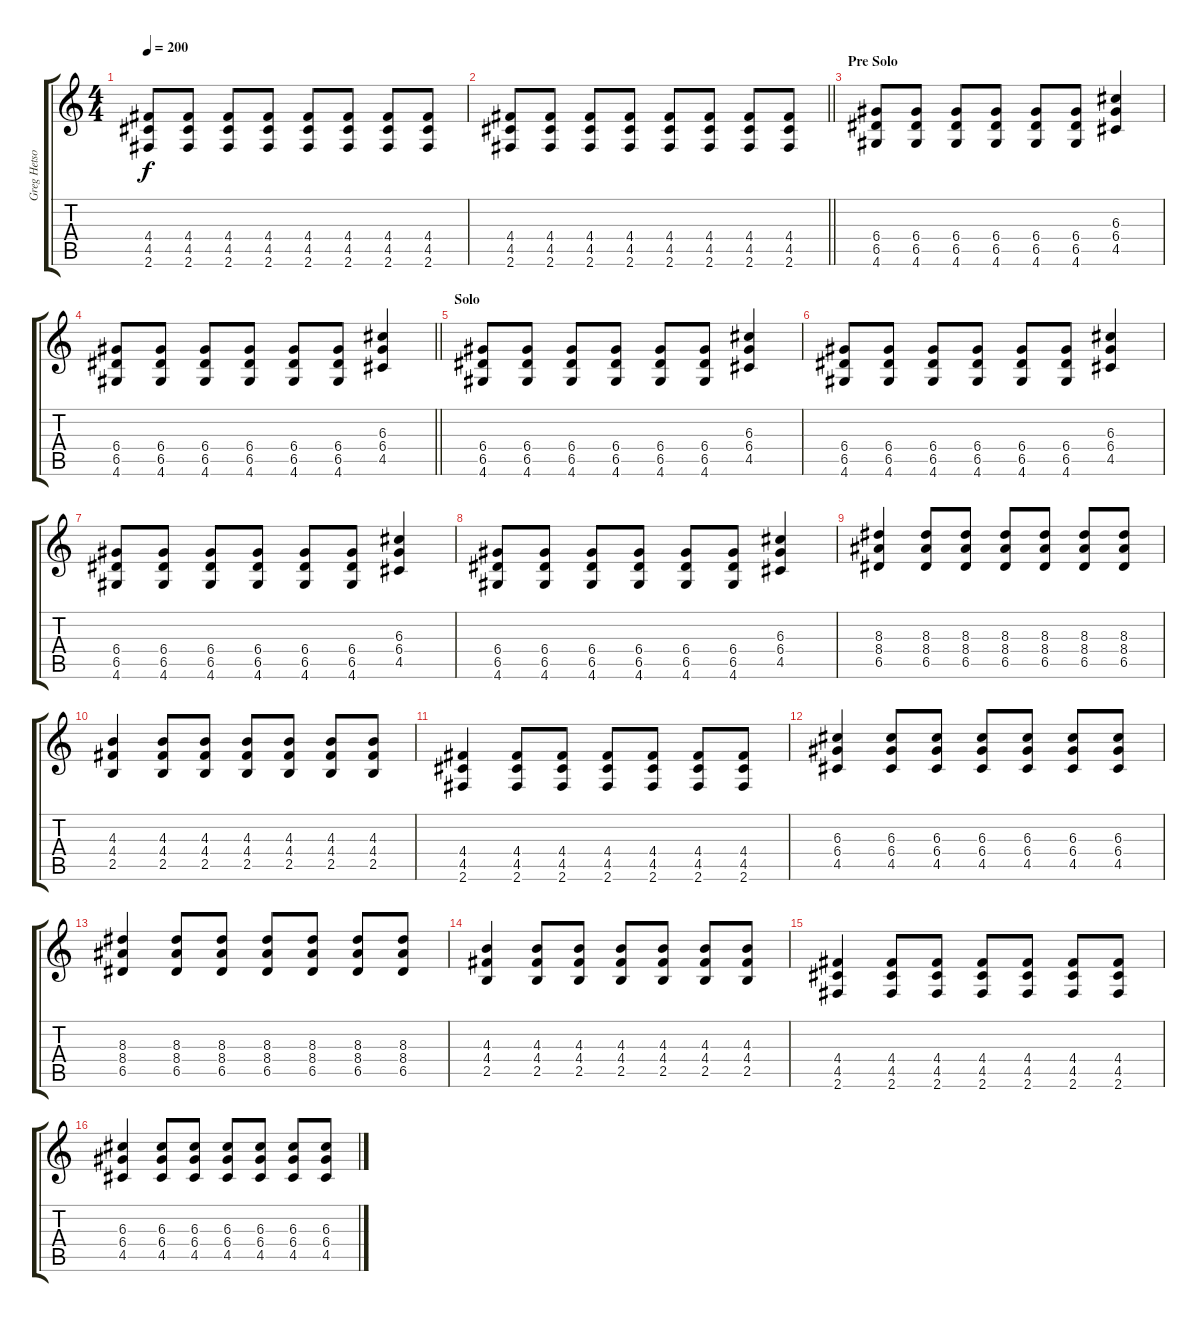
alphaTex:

\track ("Greg Hetson" "Greg Hetso") {instrument overdrivenguitar}
\staff {score tabs}
\tuning (E4 B3 G3 D3 A2 E2) {hide}
\ts (4 4)
\tempo 200
\clef g2
\ks c
(4.4 4.5 2.6).8{dy f} (4.4 4.5 2.6).8 (4.4 4.5 2.6).8 (4.4 4.5 2.6).8 (4.4 4.5 2.6).8 (4.4 4.5 2.6).8 (4.4 4.5 2.6).8 (4.4 4.5 2.6).8 |
\barLineRight lightlight
(4.4 4.5 2.6).8 (4.4 4.5 2.6).8 (4.4 4.5 2.6).8 (4.4 4.5 2.6).8 (4.4 4.5 2.6).8 (4.4 4.5 2.6).8 (4.4 4.5 2.6).8 (4.4 4.5 2.6).8 |
\section ("" "Pre Solo")
(6.4 6.5 4.6).8 (6.4 6.5 4.6).8 (6.4 6.5 4.6).8 (6.4 6.5 4.6).8 (6.4 6.5 4.6).8 (6.4 6.5 4.6).8 (6.3 6.4 4.5).4 |
\barLineRight lightlight
(6.4 6.5 4.6).8 (6.4 6.5 4.6).8 (6.4 6.5 4.6).8 (6.4 6.5 4.6).8 (6.4 6.5 4.6).8 (6.4 6.5 4.6).8 (6.3 6.4 4.5).4 |
\section ("" "Solo")
(6.4 6.5 4.6).8 (6.4 6.5 4.6).8 (6.4 6.5 4.6).8 (6.4 6.5 4.6).8 (6.4 6.5 4.6).8 (6.4 6.5 4.6).8 (6.3 6.4 4.5).4 |
(6.4 6.5 4.6).8 (6.4 6.5 4.6).8 (6.4 6.5 4.6).8 (6.4 6.5 4.6).8 (6.4 6.5 4.6).8 (6.4 6.5 4.6).8 (6.3 6.4 4.5).4 |
(6.4 6.5 4.6).8 (6.4 6.5 4.6).8 (6.4 6.5 4.6).8 (6.4 6.5 4.6).8 (6.4 6.5 4.6).8 (6.4 6.5 4.6).8 (6.3 6.4 4.5).4 |
(6.4 6.5 4.6).8 (6.4 6.5 4.6).8 (6.4 6.5 4.6).8 (6.4 6.5 4.6).8 (6.4 6.5 4.6).8 (6.4 6.5 4.6).8 (6.3 6.4 4.5).4 |
(8.3 8.4 6.5).4 (8.3 8.4 6.5).8 (8.3 8.4 6.5).8 (8.3 8.4 6.5).8 (8.3 8.4 6.5).8 (8.3 8.4 6.5).8 (8.3 8.4 6.5).8 |
(4.3 4.4 2.5).4 (4.3 4.4 2.5).8 (4.3 4.4 2.5).8 (4.3 4.4 2.5).8 (4.3 4.4 2.5).8 (4.3 4.4 2.5).8 (4.3 4.4 2.5).8 |
(4.4 4.5 2.6).4 (4.4 4.5 2.6).8 (4.4 4.5 2.6).8 (4.4 4.5 2.6).8 (4.4 4.5 2.6).8 (4.4 4.5 2.6).8 (4.4 4.5 2.6).8 |
(6.3 6.4 4.5).4 (6.3 6.4 4.5).8 (6.3 6.4 4.5).8 (6.3 6.4 4.5).8 (6.3 6.4 4.5).8 (6.3 6.4 4.5).8 (6.3 6.4 4.5).8 |
(8.3 8.4 6.5).4 (8.3 8.4 6.5).8 (8.3 8.4 6.5).8 (8.3 8.4 6.5).8 (8.3 8.4 6.5).8 (8.3 8.4 6.5).8 (8.3 8.4 6.5).8 |
(4.3 4.4 2.5).4 (4.3 4.4 2.5).8 (4.3 4.4 2.5).8 (4.3 4.4 2.5).8 (4.3 4.4 2.5).8 (4.3 4.4 2.5).8 (4.3 4.4 2.5).8 |
(4.4 4.5 2.6).4 (4.4 4.5 2.6).8 (4.4 4.5 2.6).8 (4.4 4.5 2.6).8 (4.4 4.5 2.6).8 (4.4 4.5 2.6).8 (4.4 4.5 2.6).8 |
(6.3 6.4 4.5).4 (6.3 6.4 4.5).8 (6.3 6.4 4.5).8 (6.3 6.4 4.5).8 (6.3 6.4 4.5).8 (6.3 6.4 4.5).8 (6.3 6.4 4.5).8
